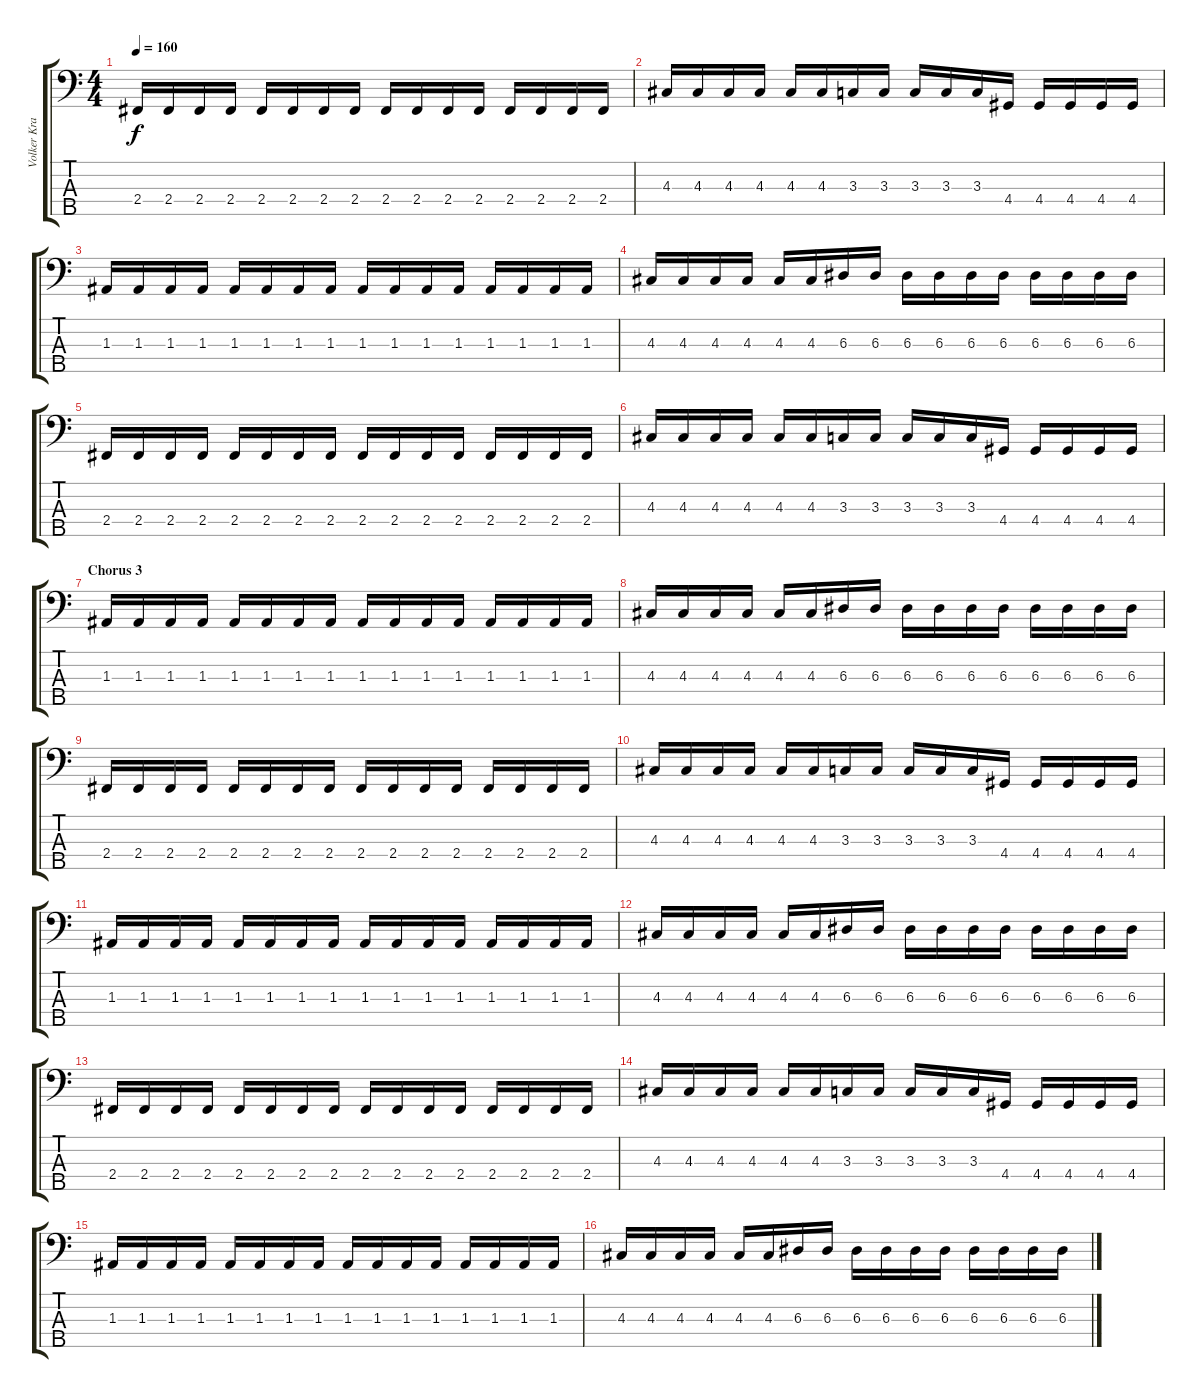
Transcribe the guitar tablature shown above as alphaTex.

\track ("Volker Krawczak - Bass" "Volker Kra") {instrument electricbasspick}
\staff {score tabs}
\tuning (G2 D2 A1 E1 B0) {hide}
\ts (4 4)
\tempo 160
\clef f4
\ks c
2.4.16{dy f} 2.4.16 2.4.16 2.4.16 2.4.16 2.4.16 2.4.16 2.4.16 2.4.16 2.4.16 2.4.16 2.4.16 2.4.16 2.4.16 2.4.16 2.4.16 |
4.3.16 4.3.16 4.3.16 4.3.16 4.3.16 4.3.16 3.3.16 3.3.16 3.3.16 3.3.16 3.3.16 4.4.16 4.4.16 4.4.16 4.4.16 4.4.16 |
1.3.16 1.3.16 1.3.16 1.3.16 1.3.16 1.3.16 1.3.16 1.3.16 1.3.16 1.3.16 1.3.16 1.3.16 1.3.16 1.3.16 1.3.16 1.3.16 |
4.3.16 4.3.16 4.3.16 4.3.16 4.3.16 4.3.16 6.3.16 6.3.16 6.3.16 6.3.16 6.3.16 6.3.16 6.3.16 6.3.16 6.3.16 6.3.16 |
2.4.16 2.4.16 2.4.16 2.4.16 2.4.16 2.4.16 2.4.16 2.4.16 2.4.16 2.4.16 2.4.16 2.4.16 2.4.16 2.4.16 2.4.16 2.4.16 |
4.3.16 4.3.16 4.3.16 4.3.16 4.3.16 4.3.16 3.3.16 3.3.16 3.3.16 3.3.16 3.3.16 4.4.16 4.4.16 4.4.16 4.4.16 4.4.16 |
\section ("" "Chorus 3")
1.3.16 1.3.16 1.3.16 1.3.16 1.3.16 1.3.16 1.3.16 1.3.16 1.3.16 1.3.16 1.3.16 1.3.16 1.3.16 1.3.16 1.3.16 1.3.16 |
4.3.16 4.3.16 4.3.16 4.3.16 4.3.16 4.3.16 6.3.16 6.3.16 6.3.16 6.3.16 6.3.16 6.3.16 6.3.16 6.3.16 6.3.16 6.3.16 |
2.4.16 2.4.16 2.4.16 2.4.16 2.4.16 2.4.16 2.4.16 2.4.16 2.4.16 2.4.16 2.4.16 2.4.16 2.4.16 2.4.16 2.4.16 2.4.16 |
4.3.16 4.3.16 4.3.16 4.3.16 4.3.16 4.3.16 3.3.16 3.3.16 3.3.16 3.3.16 3.3.16 4.4.16 4.4.16 4.4.16 4.4.16 4.4.16 |
1.3.16 1.3.16 1.3.16 1.3.16 1.3.16 1.3.16 1.3.16 1.3.16 1.3.16 1.3.16 1.3.16 1.3.16 1.3.16 1.3.16 1.3.16 1.3.16 |
4.3.16 4.3.16 4.3.16 4.3.16 4.3.16 4.3.16 6.3.16 6.3.16 6.3.16 6.3.16 6.3.16 6.3.16 6.3.16 6.3.16 6.3.16 6.3.16 |
2.4.16 2.4.16 2.4.16 2.4.16 2.4.16 2.4.16 2.4.16 2.4.16 2.4.16 2.4.16 2.4.16 2.4.16 2.4.16 2.4.16 2.4.16 2.4.16 |
4.3.16 4.3.16 4.3.16 4.3.16 4.3.16 4.3.16 3.3.16 3.3.16 3.3.16 3.3.16 3.3.16 4.4.16 4.4.16 4.4.16 4.4.16 4.4.16 |
1.3.16 1.3.16 1.3.16 1.3.16 1.3.16 1.3.16 1.3.16 1.3.16 1.3.16 1.3.16 1.3.16 1.3.16 1.3.16 1.3.16 1.3.16 1.3.16 |
4.3.16 4.3.16 4.3.16 4.3.16 4.3.16 4.3.16 6.3.16 6.3.16 6.3.16 6.3.16 6.3.16 6.3.16 6.3.16 6.3.16 6.3.16 6.3.16
